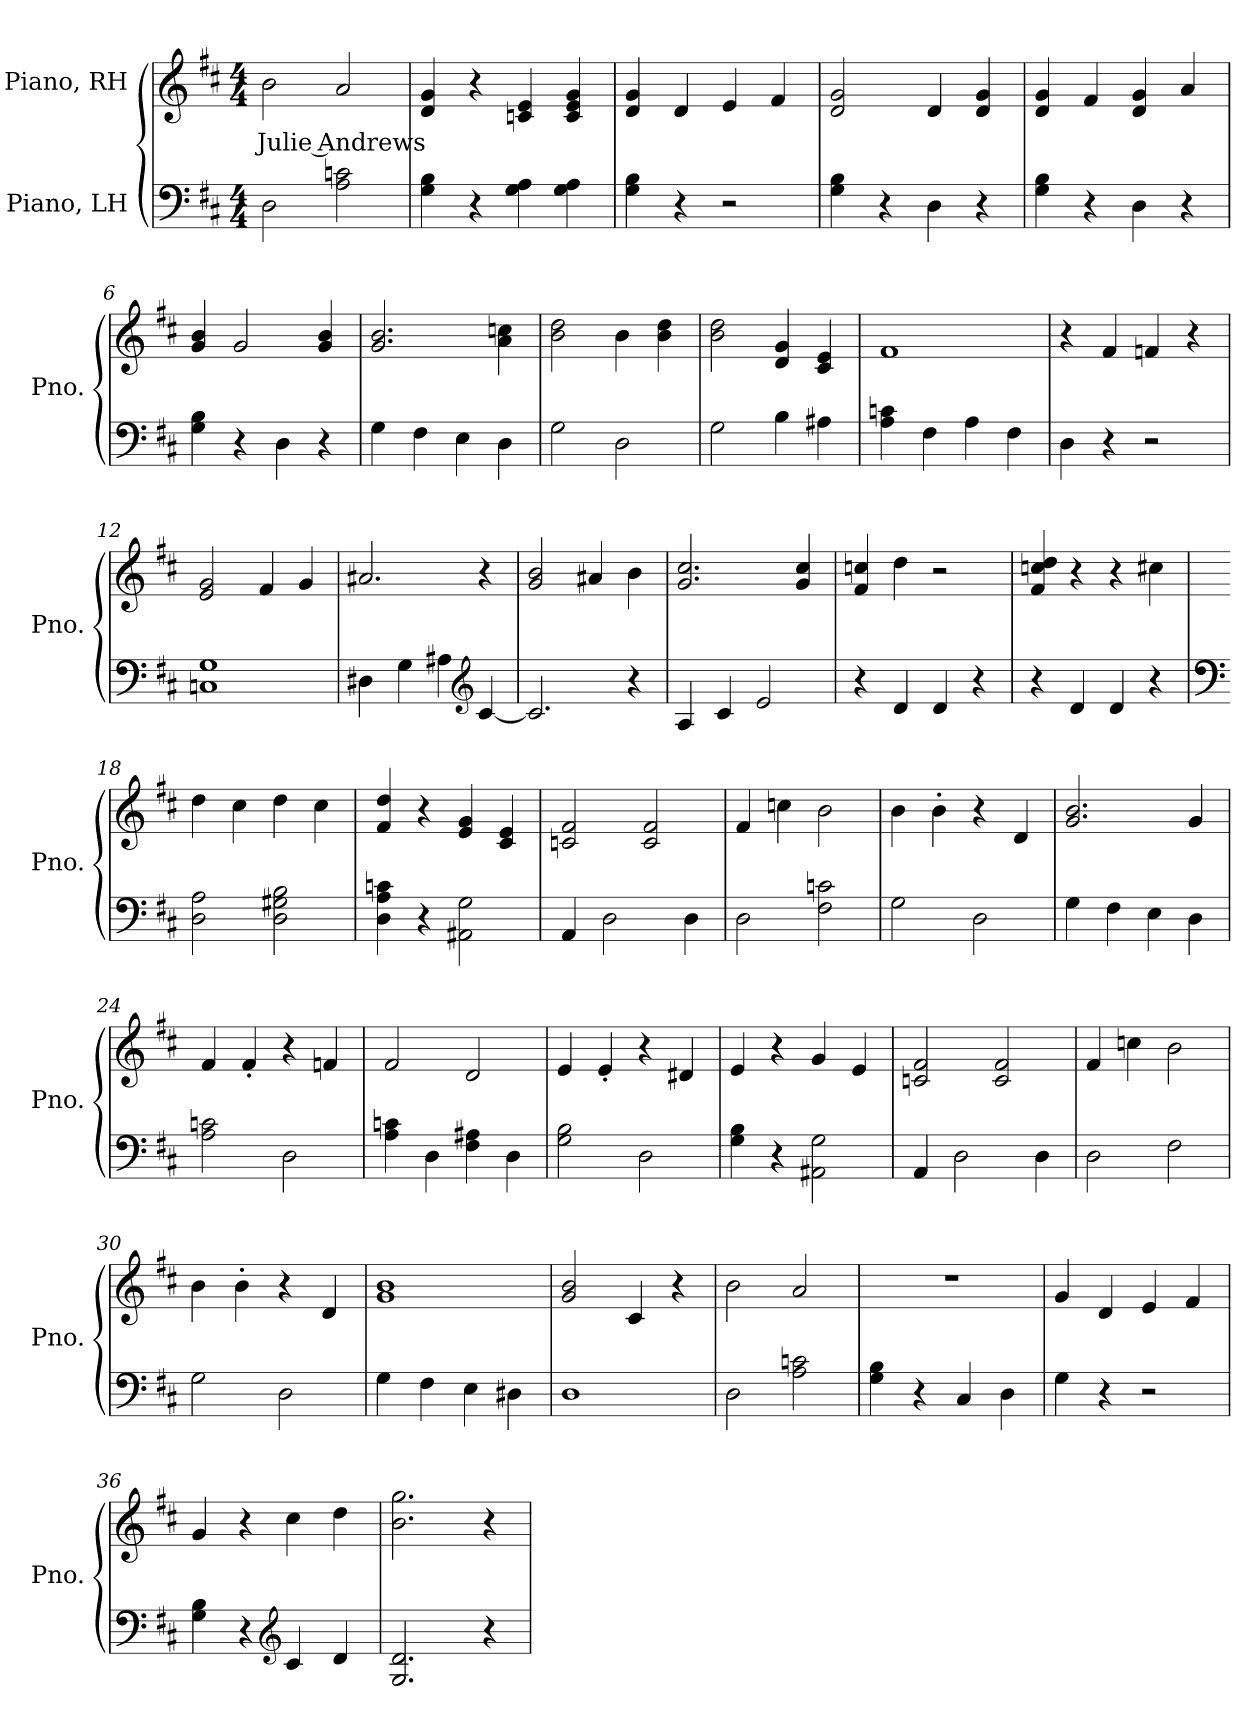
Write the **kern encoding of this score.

**kern	**kern	**text
*part2	*part1	*part1
*staff2	*staff1	*staff1
*I"Piano, LH	*I"Piano, RH	*
*I'Pno.	*I'Pno.	*
*clefF4	*clefG2	*
*k[f#c#]	*k[f#c#]	*
*M4/4	*M4/4	*
*MM165	*MM165	*
=1	=1	=1
!	!	!LO:LY:b
2D\	2b\	Julie Andrews
2A\ 2cn\	2a/	.
=2	=2	=2
4G\ 4B\	4d/ 4g/	.
4r	4r	.
4G\ 4A\	4cn/ 4e/	.
4G\ 4A\	4c/ 4e/ 4g/	.
=3	=3	=3
4G\ 4B\	4d/ 4g/	.
4r	4d/	.
2r	4e/	.
.	4f#/	.
=4	=4	=4
4G\ 4B\	2d/ 2g/	.
4r	.	.
4D\	4d/	.
4r	4d/ 4g/	.
=5	=5	=5
4G\ 4B\	4d/ 4g/	.
4r	4f#/	.
4D\	4d/ 4g/	.
4r	4a/	.
=6	=6	=6
4G\ 4B\	4g/ 4b/	.
4r	2g/	.
4D\	.	.
4r	4g/ 4b/	.
!!LO:LB:g=z
=7	=7	=7
4G\	2.g/ 2.b/	.
4F#\	.	.
4E\	.	.
4D\	4a\ 4ccn\	.
=8	=8	=8
2G\	2b\ 2dd\	.
2D\	4b\	.
.	4b\ 4dd\	.
=9	=9	=9
2G\	2b\ 2dd\	.
4B\	4d/ 4g/	.
4A#X\	4c#/ 4e/	.
=10	=10	=10
4A\ 4cn\	1f#	.
4F#\	.	.
4A\	.	.
4F#\	.	.
=11	=11	=11
4D\	4r	.
4r	4f#/	.
2r	4fn/	.
.	4r	.
=12	=12	=12
1Cn 1G	2e/ 2g/	.
.	4f#/	.
.	4g/	.
=13	=13	=13
4D#X\	2.a#X/	.
4G\	.	.
4A#X\	.	.
*clefG2	*	*
[4c#/	4r	.
=14	=14	=14
2.c#/]	2g/ 2b/	.
.	4a#X/	.
4r	4b\	.
!!LO:LB:g=z
=15	=15	=15
4A/	2.g/ 2.cc#/	.
4c#/	.	.
2e/	.	.
.	4g/ 4cc#/	.
=16	=16	=16
4r	4f#/ 4ccn/	.
4d/	4dd\	.
4d/	2r	.
4r	.	.
=17	=17	=17
4r	4f#/ 4ccn/ 4dd/	.
4d/	4r	.
4d/	4r	.
4r	4cc#X\	.
=18	=18	=18
*clefF4	*	*
2D\ 2A\	4dd\	.
.	4cc#\	.
2D\ 2G#X\ 2B\	4dd\	.
.	4cc#\	.
=19	=19	=19
4D\ 4A\ 4cn\	4f#/ 4dd/	.
4r	4r	.
2AA#X\ 2G\	4e/ 4g/	.
.	4c#/ 4e/	.
=20	=20	=20
4AA/	2cn/ 2f#/	.
2D\	.	.
.	2c/ 2f#/	.
4D\	.	.
=21	=21	=21
2D\	4f#/	.
.	4ccn\	.
2F#\ 2cn\	2b\	.
=22	=22	=22
2G\	4b\	.
.	4b'\	.
2D\	4r	.
.	4d/	.
!!LO:LB:g=z
=23	=23	=23
4G\	2.g/ 2.b/	.
4F#\	.	.
4E\	.	.
4D\	4g/	.
=24	=24	=24
2A\ 2cn\	4f#/	.
.	4f#'/	.
2D\	4r	.
.	4fn/	.
=25	=25	=25
4A\ 4cn\	2f#/	.
4D\	.	.
4F#\ 4A#X\	2d/	.
4D\	.	.
=26	=26	=26
2G\ 2B\	4e/	.
.	4e'/	.
2D\	4r	.
.	4d#X/	.
=27	=27	=27
4G\ 4B\	4e/	.
4r	4r	.
2AA#X\ 2G\	4g/	.
.	4e/	.
=28	=28	=28
4AA/	2cn/ 2f#/	.
2D\	.	.
.	2c/ 2f#/	.
4D\	.	.
=29	=29	=29
2D\	4f#/	.
.	4ccn\	.
2F#\	2b\	.
=30	=30	=30
2G\	4b\	.
.	4b'\	.
2D\	4r	.
.	4d/	.
!!LO:LB:g=z
=31	=31	=31
4G\	1g 1b	.
4F#\	.	.
4E\	.	.
4D#X\	.	.
=32	=32	=32
1D	2g/ 2b/	.
.	4c#/	.
.	4r	.
=33	=33	=33
2D\	2b\	.
2A\ 2cn\	2a/	.
=34	=34	=34
4G\ 4B\	1r	.
4r	.	.
4C#/	.	.
4D\	.	.
=35	=35	=35
4G\	4g/	.
4r	4d/	.
2r	4e/	.
.	4f#/	.
=36	=36	=36
4G\ 4B\	4g/	.
4r	4r	.
*clefG2	*	*
4c#/	4cc#\	.
4d/	4dd\	.
=37	=37	=37
2.G/ 2.d/	2.b\ 2.gg\	.
4r	4r	.
=	=	=
*-	*-	*-
